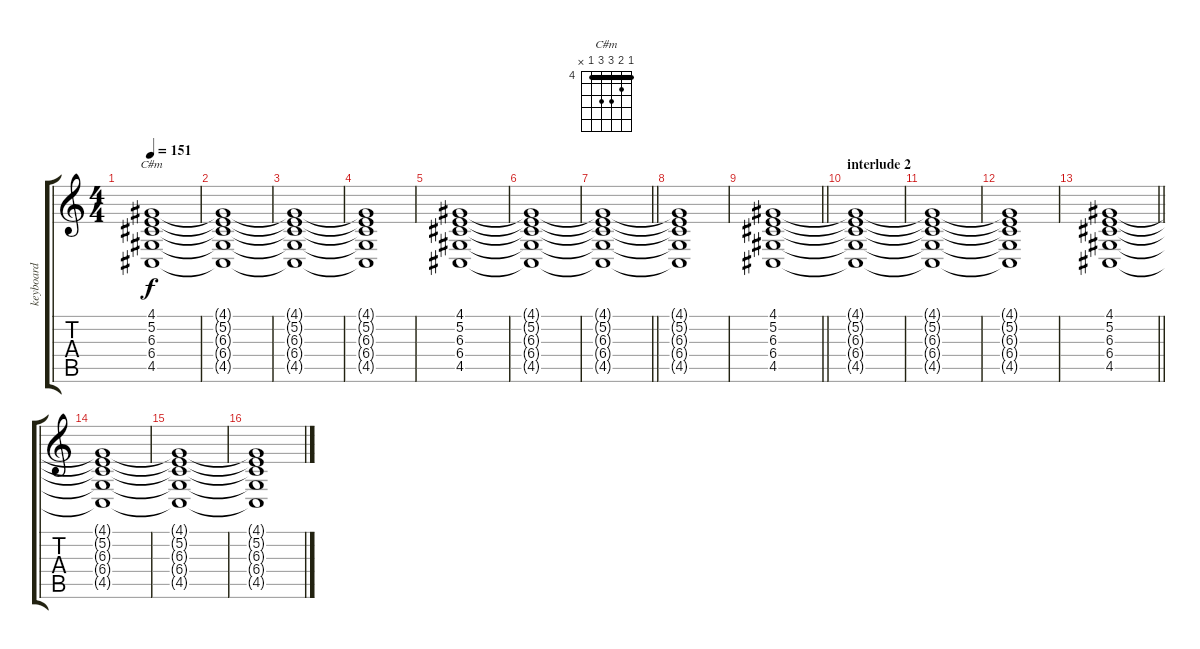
\track ("keyboard" "keyboard") {instrument choiraahs}
\staff {score tabs}
\tuning (E4 B3 G3 D3 A2 E2) {hide}
\chord ("C#m" 4 5 6 6 4 x) {firstfret 4 barre 4}
\ts (4 4)
\tempo 151
\clef g2
\ks c
(4.1 5.2 6.3 6.4 4.5).1{ch "C#m" dy f} |
(4.1{t} 5.2{t} 6.3{t} 6.4{t} 4.5{t}).1 |
(4.1{t} 5.2{t} 6.3{t} 6.4{t} 4.5{t}).1 |
(4.1{t} 5.2{t} 6.3{t} 6.4{t} 4.5{t}).1 |
(4.1 5.2 6.3 6.4 4.5).1 |
(4.1{t} 5.2{t} 6.3{t} 6.4{t} 4.5{t}).1 |
\barLineRight lightlight
(4.1{t} 5.2{t} 6.3{t} 6.4{t} 4.5{t}).1 |
(4.1{t} 5.2{t} 6.3{t} 6.4{t} 4.5{t}).1 |
\barLineRight lightlight
(4.1 5.2 6.3 6.4 4.5).1 |
\section ("" "interlude 2")
(4.1{t} 5.2{t} 6.3{t} 6.4{t} 4.5{t}).1 |
(4.1{t} 5.2{t} 6.3{t} 6.4{t} 4.5{t}).1 |
(4.1{t} 5.2{t} 6.3{t} 6.4{t} 4.5{t}).1 |
\barLineRight lightlight
(4.1 5.2 6.3 6.4 4.5).1 |
(4.1{t} 5.2{t} 6.3{t} 6.4{t} 4.5{t}).1 |
(4.1{t} 5.2{t} 6.3{t} 6.4{t} 4.5{t}).1 |
(4.1{t} 5.2{t} 6.3{t} 6.4{t} 4.5{t}).1
